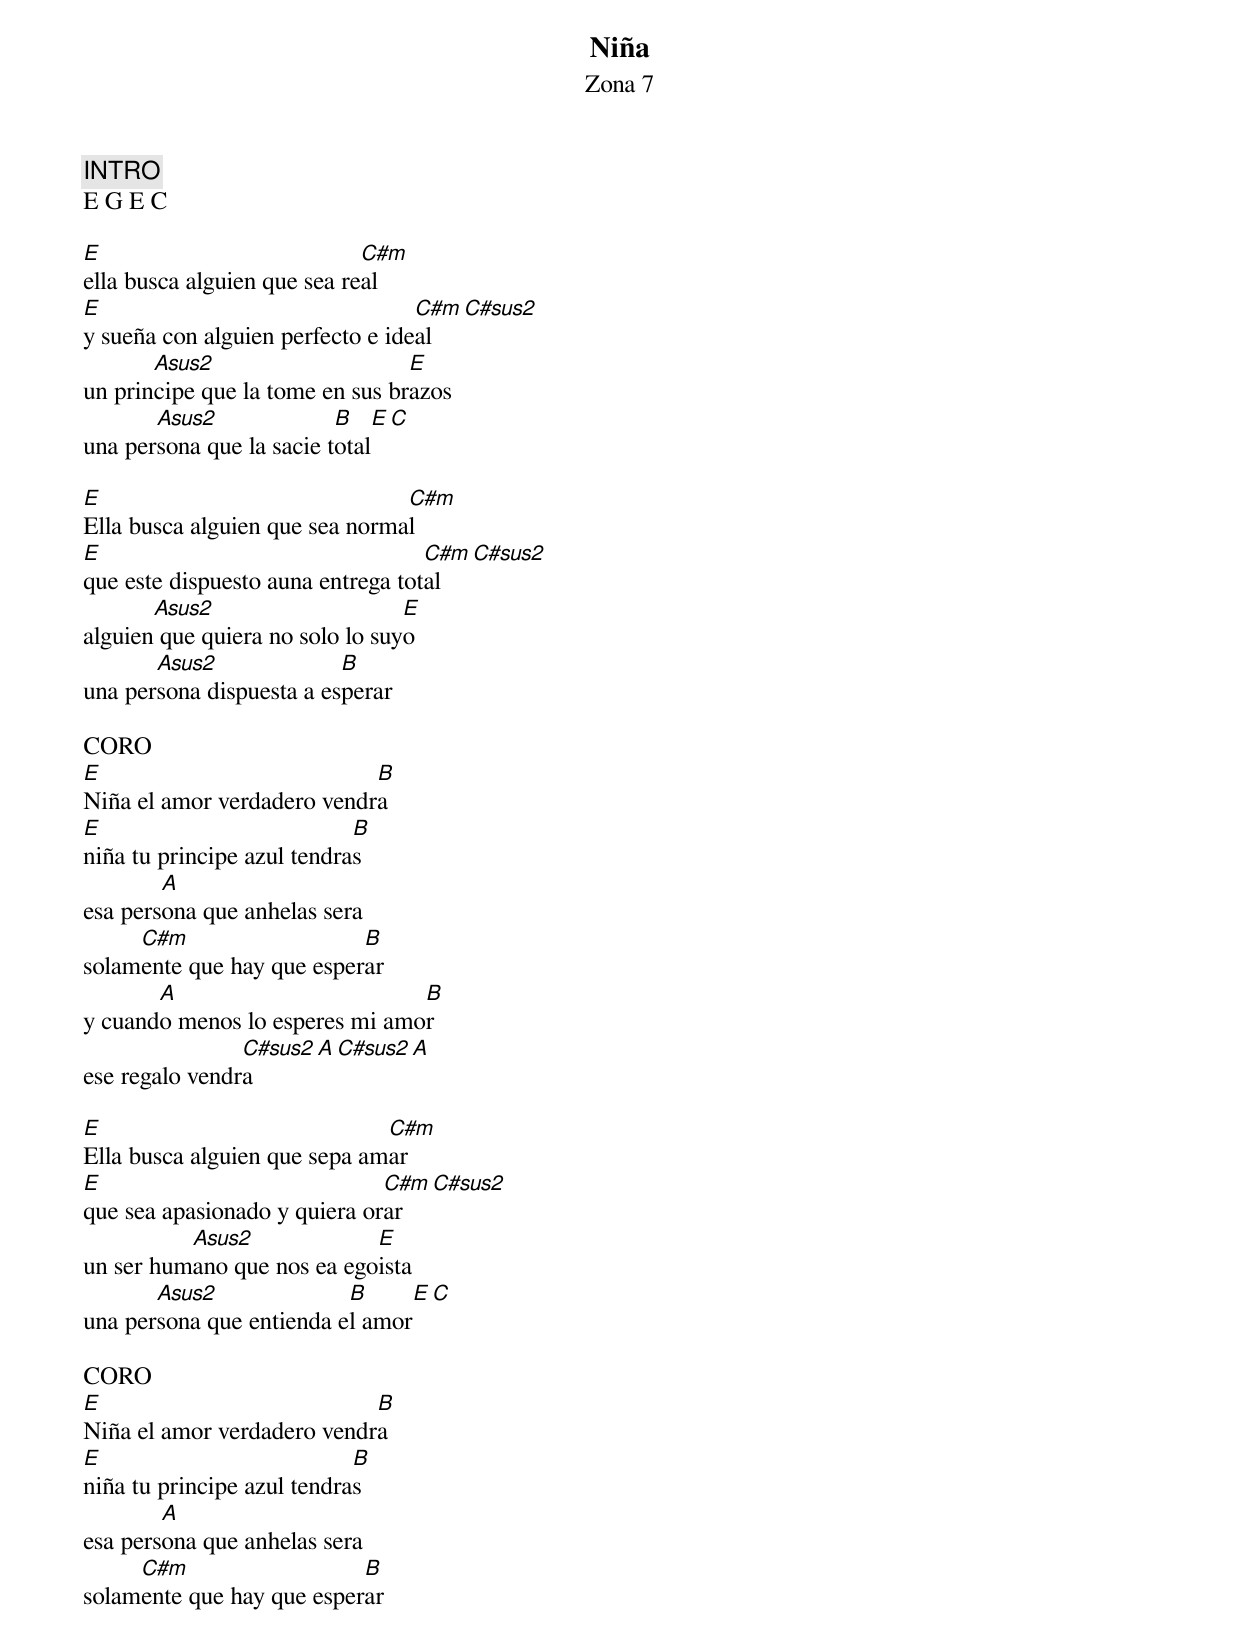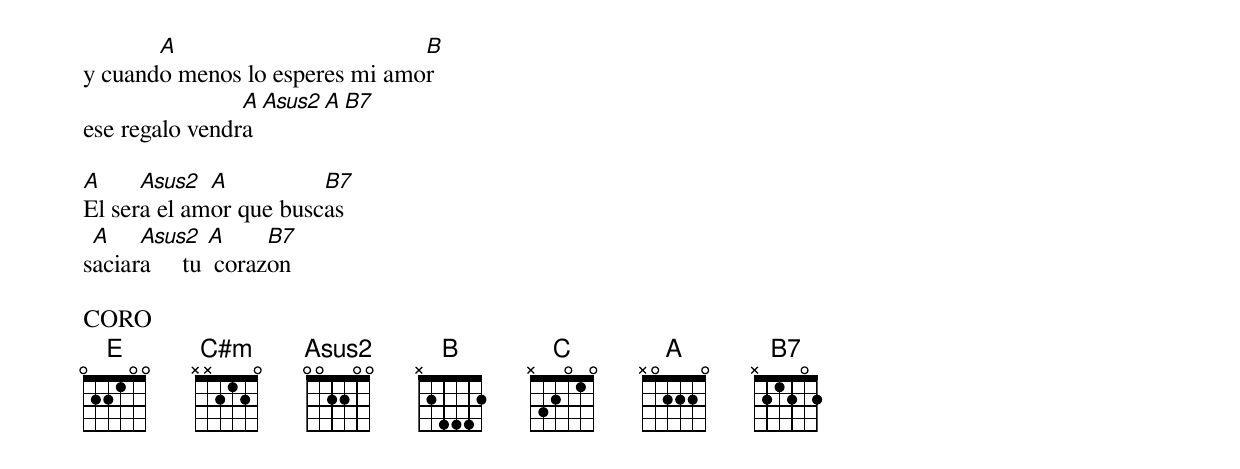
Niña
Zona 7
BMP 113

INTRO
E G E C

E                            C#m
ella busca alguien que sea real
E                                 C#m C#sus2
y sueña con alguien perfecto e ideal
       Asus2                     E
un principe que la tome en sus brazos
       Asus2              B     E   C
una persona que la sacie total

E                               C#m
Ella busca alguien que sea normal
E                                  C#m C#sus2
que este dispuesto auna entrega total
       Asus2                     E
alguien que quiera no solo lo suyo
       Asus2              B
una persona dispuesta a esperar

CORO
E                           B
Niña el amor verdadero vendra
E                           B
niña tu principe azul tendras
        A
esa persona que anhelas sera
     C#m                   B
solamente que hay que esperar
       A                        B
y cuando menos lo esperes mi amor
                C#sus2 A C#sus2 A
ese regalo vendra

E                             C#m
Ella busca alguien que sepa amar
E                             C#m C#sus2
que sea apasionado y quiera orar
          Asus2             E
un ser humano que nos ea egoista
       Asus2              B     E C
una persona que entienda el amor

CORO
E                           B
Niña el amor verdadero vendra
E                           B
niña tu principe azul tendras
        A
esa persona que anhelas sera
     C#m                   B
solamente que hay que esperar
       A                        B
y cuando menos lo esperes mi amor
                A Asus2 A B7
ese regalo vendra

A     Asus2  A          B7
El sera el amor que buscas
 A    Asus2    A     B7
saciara     tu  corazon

CORO
